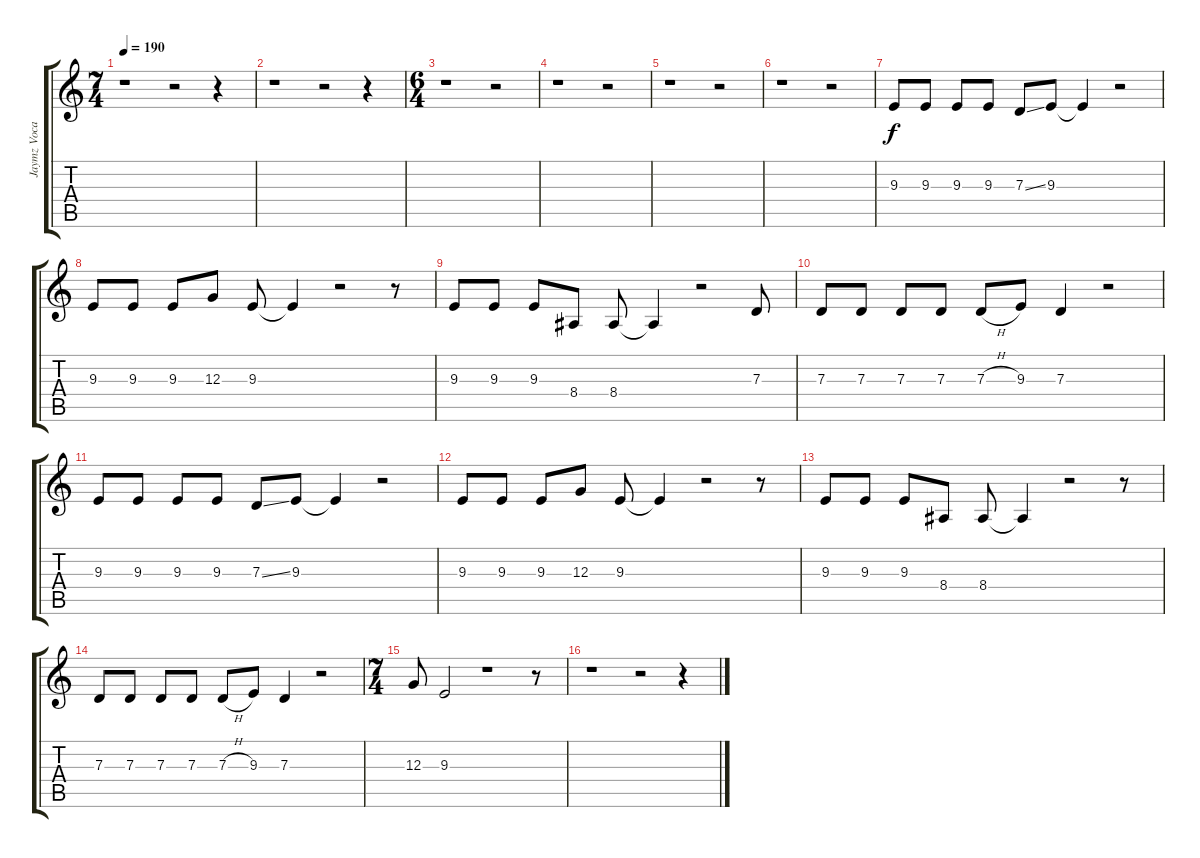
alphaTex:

\track ("Jaymz Vocals" "Jaymz Voca") {instrument lead2sawtooth}
\staff {score tabs}
\tuning (E4 B3 G3 D3 A2 E2) {hide}
\ts (7 4)
\tempo 190
\clef g2
\ks c
r.1{dy f} r.2 r.4 |
r.1 r.2 r.4 |
\ts (6 4)
r.1 r.2 |
r.1 r.2 |
r.1 r.2 |
r.1 r.2 |
9.3.8 9.3.8 9.3.8 9.3.8 7.3{ss}.8 9.3.8 9.3{t}.4 r.2 |
9.3.8 9.3.8 9.3.8 12.3.8 9.3.8 9.3{t}.4 r.2 r.8 |
9.3.8 9.3.8 9.3.8 8.4.8 8.4.8 8.4{t}.4 r.2 7.3.8 |
7.3.8 7.3.8 7.3.8 7.3.8 7.3{h}.8 9.3.8 7.3.4 r.2 |
9.3.8 9.3.8 9.3.8 9.3.8 7.3{ss}.8 9.3.8 9.3{t}.4 r.2 |
9.3.8 9.3.8 9.3.8 12.3.8 9.3.8 9.3{t}.4 r.2 r.8 |
9.3.8 9.3.8 9.3.8 8.4.8 8.4.8 8.4{t}.4 r.2 r.8 |
7.3.8 7.3.8 7.3.8 7.3.8 7.3{h}.8 9.3.8 7.3.4 r.2 |
\ts (7 4)
12.3.8 9.3.2 r.1 r.8 |
r.1 r.2 r.4
